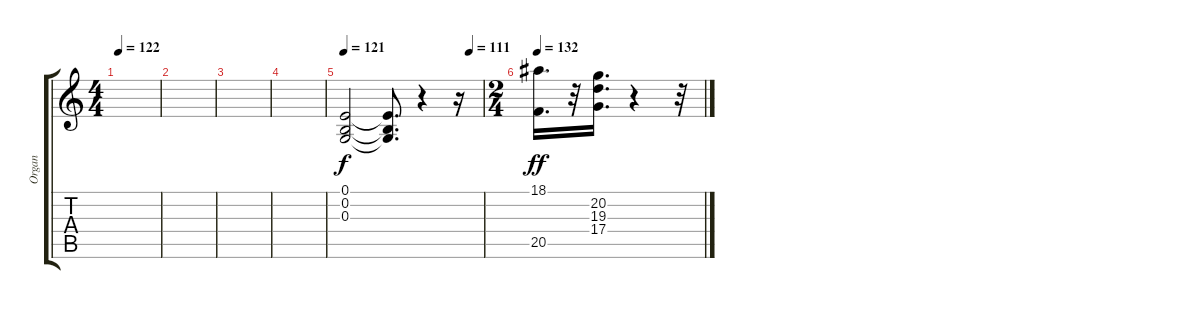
\track ("Organ" "Organ") {instrument rockorgan}
\staff {score tabs}
\tuning (E4 B3 G3 D3 A2 E2) {hide}
\ts (4 4)
\tempo 122
\clef g2
\ks c
|
|
|
|
\tempo 121
\tempo (111 0.90625)
(0.1 0.2 0.3).2{dy f} (0.1{t} 0.2{t} 0.3{t}).8{d} r.4 r.16 |
\ts (2 4)
\tempo 132
(18.1 20.5).16{d dy ff volume 13} r.32 (20.2 19.3 17.4).16{d} r.4 r.32
